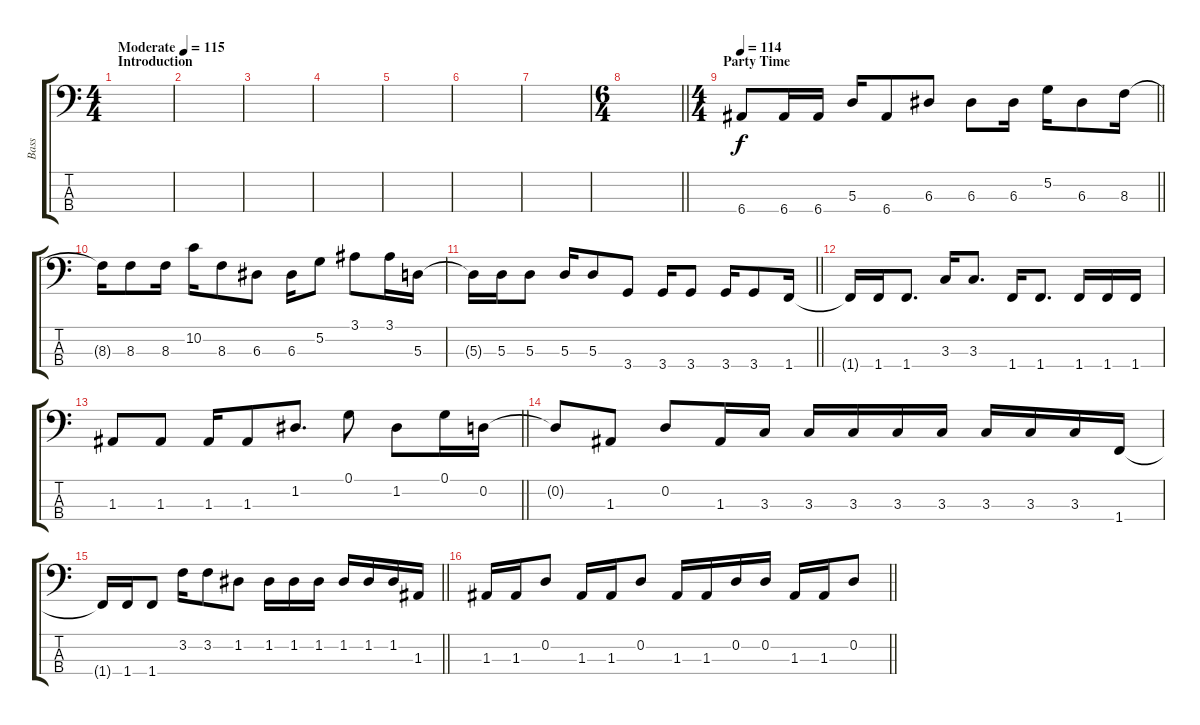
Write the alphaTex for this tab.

\track ("Bass" "Bass") {instrument electricbassfinger}
\staff {score tabs}
\tuning (G2 D2 A1 E1) {hide}
\ts (4 4)
\section ("" "Introduction")
\tempo (115 "Moderate")
\clef f4
\ks c
|
|
|
|
|
|
|
\ts (6 4)
\barLineRight lightlight
|
\ts (4 4)
\section ("" "Party Time")
\tempo 114
\barLineRight lightlight
6.4.8 6.4.16 6.4.16 5.3.16 6.4.8 6.3.8 6.3.8 6.3.16 5.2.16 6.3.8 8.3.16 |
8.3{t}.16 8.3.8 8.3.16 10.2.16 8.3.8 6.3.8 6.3.16 5.2.8 3.1.8 3.1.16 5.3.16 |
\barLineRight lightlight
5.3{t}.16 5.3.16 5.3.8 5.3.16 5.3.8 3.4.8 3.4.16 3.4.8 3.4.16 3.4.8 1.4.16 |
1.4{t}.16 1.4.16 1.4.8{d} 3.3.16 3.3.8{d} 1.4.16 1.4.8{d} 1.4.16 1.4.16 1.4.16 |
\barLineRight lightlight
1.3.8 1.3.8 1.3.16 1.3.8 1.2.8{d} 0.1.8 1.2.8 0.1.16 0.2.16 |
0.2{t}.8 1.3.8 0.2.8 1.3.16 3.3.16 3.3.16 3.3.16 3.3.16 3.3.16 3.3.16 3.3.16 3.3.16 1.4.16 |
\barLineRight lightlight
1.4{t}.16 1.4.16 1.4.8 3.2.16 3.2.8 1.2.8 1.2.16 1.2.16 1.2.16 1.2.16 1.2.16 1.2.16 1.3.16 |
\barLineRight lightlight
1.3.16 1.3.16 0.2.8 1.3.16 1.3.16 0.2.8 1.3.16 1.3.16 0.2.16 0.2.16 1.3.16 1.3.16 0.2.8
